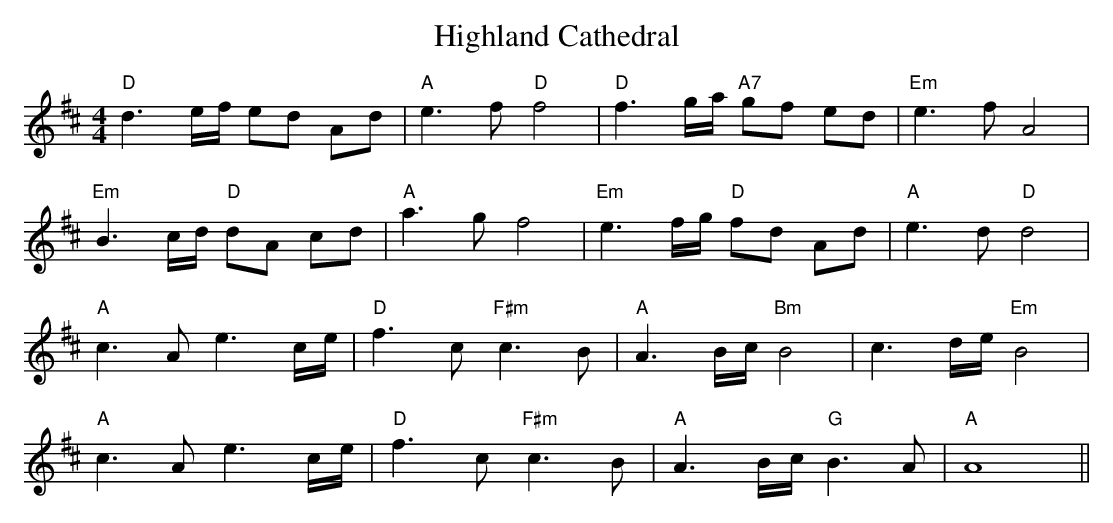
X:1
T: Highland Cathedral
M: 4/4
L: 1/8
K: Dmaj
"D"d3 e/f/ ed Ad|"A"e3 f"D" f4|"D"f3 g/a/ "A7"gf ed|"Em"e3 f A4|
"Em"B3 c/d/"D" dA cd|"A"a3 g f4|"Em"e3 f/g/"D" fd Ad|"A"e3 d "D" d4|
"A"c3 A e3 c/e/|"D"f3 c "F#m"c3 B|"A"A3 B/c/ "Bm"B4|c3 d/e/ "Em"B4|
"A"c3 A e3 c/e/|"D"f3 c "F#m" c3 B|"A"A3 B/c/ "G"B3 A|"A"A8||
